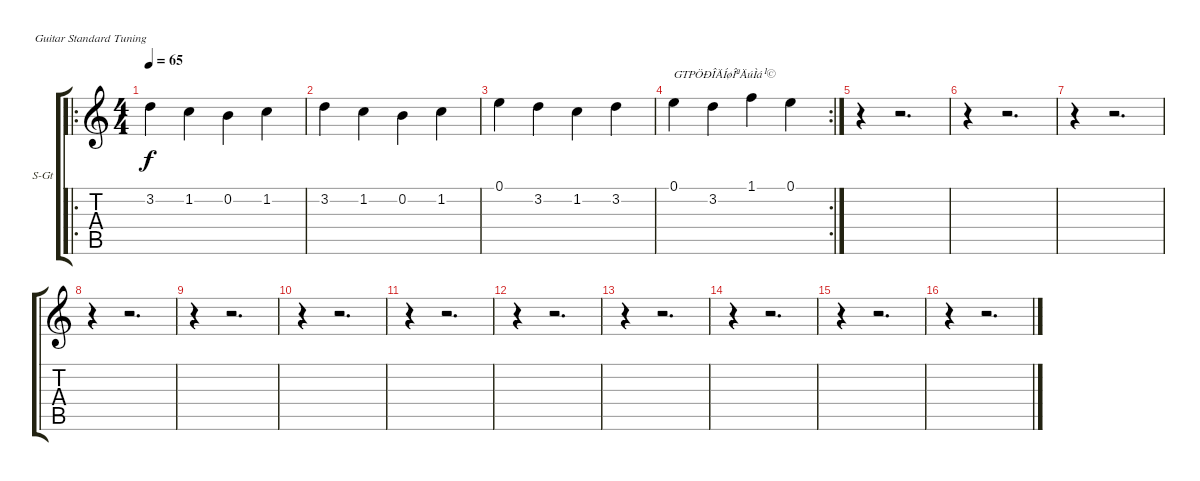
\bracketExtendMode groupsimilarinstruments
\firstSystemTrackNameOrientation horizontal
\otherSystemsTrackNameOrientation horizontal
\track ("ÏÒÀÖ" "S-Gt") {instrument stringensemble1}
\staff {score tabs}
\tuning (E4 B3 G3 D3 A2 E2)
\displaytranspose 12
\ro
\ts (4 4)
\tempo 65
\clef g2
\ks c
3.2.4{dy f} 1.2.4 0.2.4 1.2.4 |
3.2.4 1.2.4 0.2.4 1.2.4 |
0.1.4 3.2.4 1.2.4 3.2.4 |
\rc 2
0.1.4{txt "GTPÖÐÎÄÍøÎªÄúÌá¹©"} 3.2.4 1.1.4 0.1.4 |
r.4 r.2{d} |
r.4 r.2{d} |
r.4 r.2{d} |
r.4 r.2{d} |
r.4 r.2{d} |
r.4 r.2{d} |
r.4 r.2{d} |
r.4 r.2{d} |
r.4 r.2{d} |
r.4 r.2{d} |
r.4 r.2{d} |
r.4 r.2{d}
